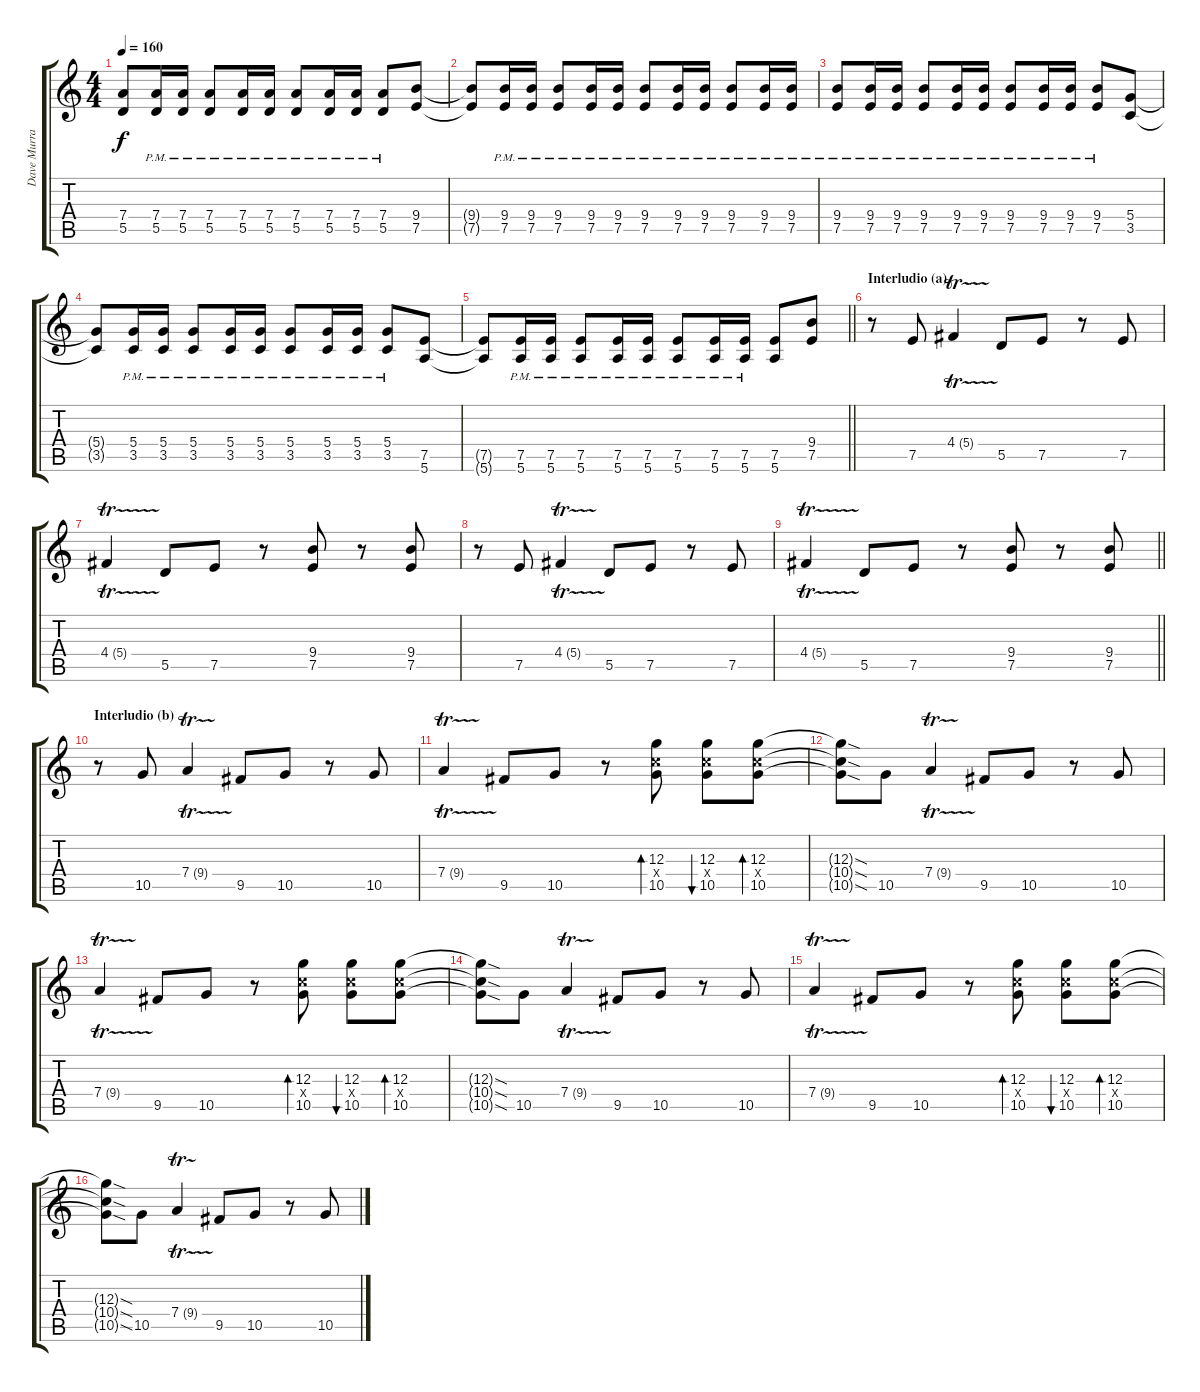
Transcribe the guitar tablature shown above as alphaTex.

\track ("Dave Murray" "Dave Murra") {instrument distortionguitar}
\staff {score tabs}
\tuning (E4 B3 G3 D3 A2 E2) {hide}
\ts (4 4)
\tempo 160
\clef g2
\ks c
(7.4{t} 5.5{t}).8{dy f} (7.4{pm} 5.5{pm}).16 (7.4{pm} 5.5{pm}).16 (7.4{pm} 5.5{pm}).8 (7.4{pm} 5.5{pm}).16 (7.4{pm} 5.5{pm}).16 (7.4{pm} 5.5{pm}).8 (7.4{pm} 5.5{pm}).16 (7.4{pm} 5.5{pm}).16 (7.4{pm} 5.5{pm}).8 (9.4 7.5).8 |
(9.4{t} 7.5{t}).8 (9.4{pm} 7.5{pm}).16 (9.4{pm} 7.5{pm}).16 (9.4{pm} 7.5{pm}).8 (9.4{pm} 7.5{pm}).16 (9.4{pm} 7.5{pm}).16 (9.4{pm} 7.5{pm}).8 (9.4{pm} 7.5{pm}).16 (9.4{pm} 7.5{pm}).16 (9.4{pm} 7.5{pm}).8 (9.4{pm} 7.5{pm}).16 (9.4{pm} 7.5{pm}).16 |
(9.4{pm} 7.5{pm}).8 (9.4{pm} 7.5{pm}).16 (9.4{pm} 7.5{pm}).16 (9.4{pm} 7.5{pm}).8 (9.4{pm} 7.5{pm}).16 (9.4{pm} 7.5{pm}).16 (9.4{pm} 7.5{pm}).8 (9.4{pm} 7.5{pm}).16 (9.4{pm} 7.5{pm}).16 (9.4{pm} 7.5{pm}).8 (5.4 3.5).8 |
(5.4{t} 3.5{t}).8 (5.4{pm} 3.5{pm}).16 (5.4{pm} 3.5{pm}).16 (5.4{pm} 3.5{pm}).8 (5.4{pm} 3.5{pm}).16 (5.4{pm} 3.5{pm}).16 (5.4{pm} 3.5{pm}).8 (5.4{pm} 3.5{pm}).16 (5.4{pm} 3.5{pm}).16 (5.4{pm} 3.5{pm}).8 (7.5 5.6).8 |
\barLineRight lightlight
(7.5{t} 5.6{t}).8 (7.5{pm} 5.6{pm}).16 (7.5{pm} 5.6{pm}).16 (7.5{pm} 5.6{pm}).8 (7.5{pm} 5.6{pm}).16 (7.5{pm} 5.6{pm}).16 (7.5{pm} 5.6{pm}).8 (7.5{pm} 5.6{pm}).16 (7.5{pm} 5.6{pm}).16 (7.5 5.6).8 (9.4 7.5).8 |
\section ("" "Interludio (a)")
r.8 7.5.8 4.4{tr (5 32)}.4 5.5.8 7.5.8 r.8 7.5.8 |
4.4{tr (5 32)}.4 5.5.8 7.5.8 r.8 (9.4 7.5).8 r.8 (9.4 7.5).8 |
r.8 7.5.8 4.4{tr (5 32)}.4 5.5.8 7.5.8 r.8 7.5.8 |
\barLineRight lightlight
4.4{tr (5 32)}.4 5.5.8 7.5.8 r.8 (9.4 7.5).8 r.8 (9.4 7.5).8 |
\section ("" "Interludio (b)")
r.8 10.5.8 7.4{tr (9 32)}.4 9.5.8 10.5.8 r.8 10.5.8 |
7.4{tr (9 32)}.4 9.5.8 10.5.8 r.8 (12.3 10.4{x} 10.5).8{bd 60} (12.3 10.4{x} 10.5).8{bu 60} (12.3 10.4{x} 10.5).8{bd 60} |
(12.3{sod t} 10.4{sod t} 10.5{sod t}).8 10.5.8 7.4{tr (9 32)}.4 9.5.8 10.5.8 r.8 10.5.8 |
7.4{tr (9 32)}.4 9.5.8 10.5.8 r.8 (12.3 10.4{x} 10.5).8{bd 60} (12.3 10.4{x} 10.5).8{bu 60} (12.3 10.4{x} 10.5).8{bd 60} |
(12.3{sod t} 10.4{sod t} 10.5{sod t}).8 10.5.8 7.4{tr (9 32)}.4 9.5.8 10.5.8 r.8 10.5.8 |
7.4{tr (9 32)}.4 9.5.8 10.5.8 r.8 (12.3 10.4{x} 10.5).8{bd 60} (12.3 10.4{x} 10.5).8{bu 60} (12.3 10.4{x} 10.5).8{bd 60} |
(12.3{sod t} 10.4{sod t} 10.5{sod t}).8 10.5.8 7.4{tr (9 32)}.4 9.5.8 10.5.8 r.8 10.5.8
